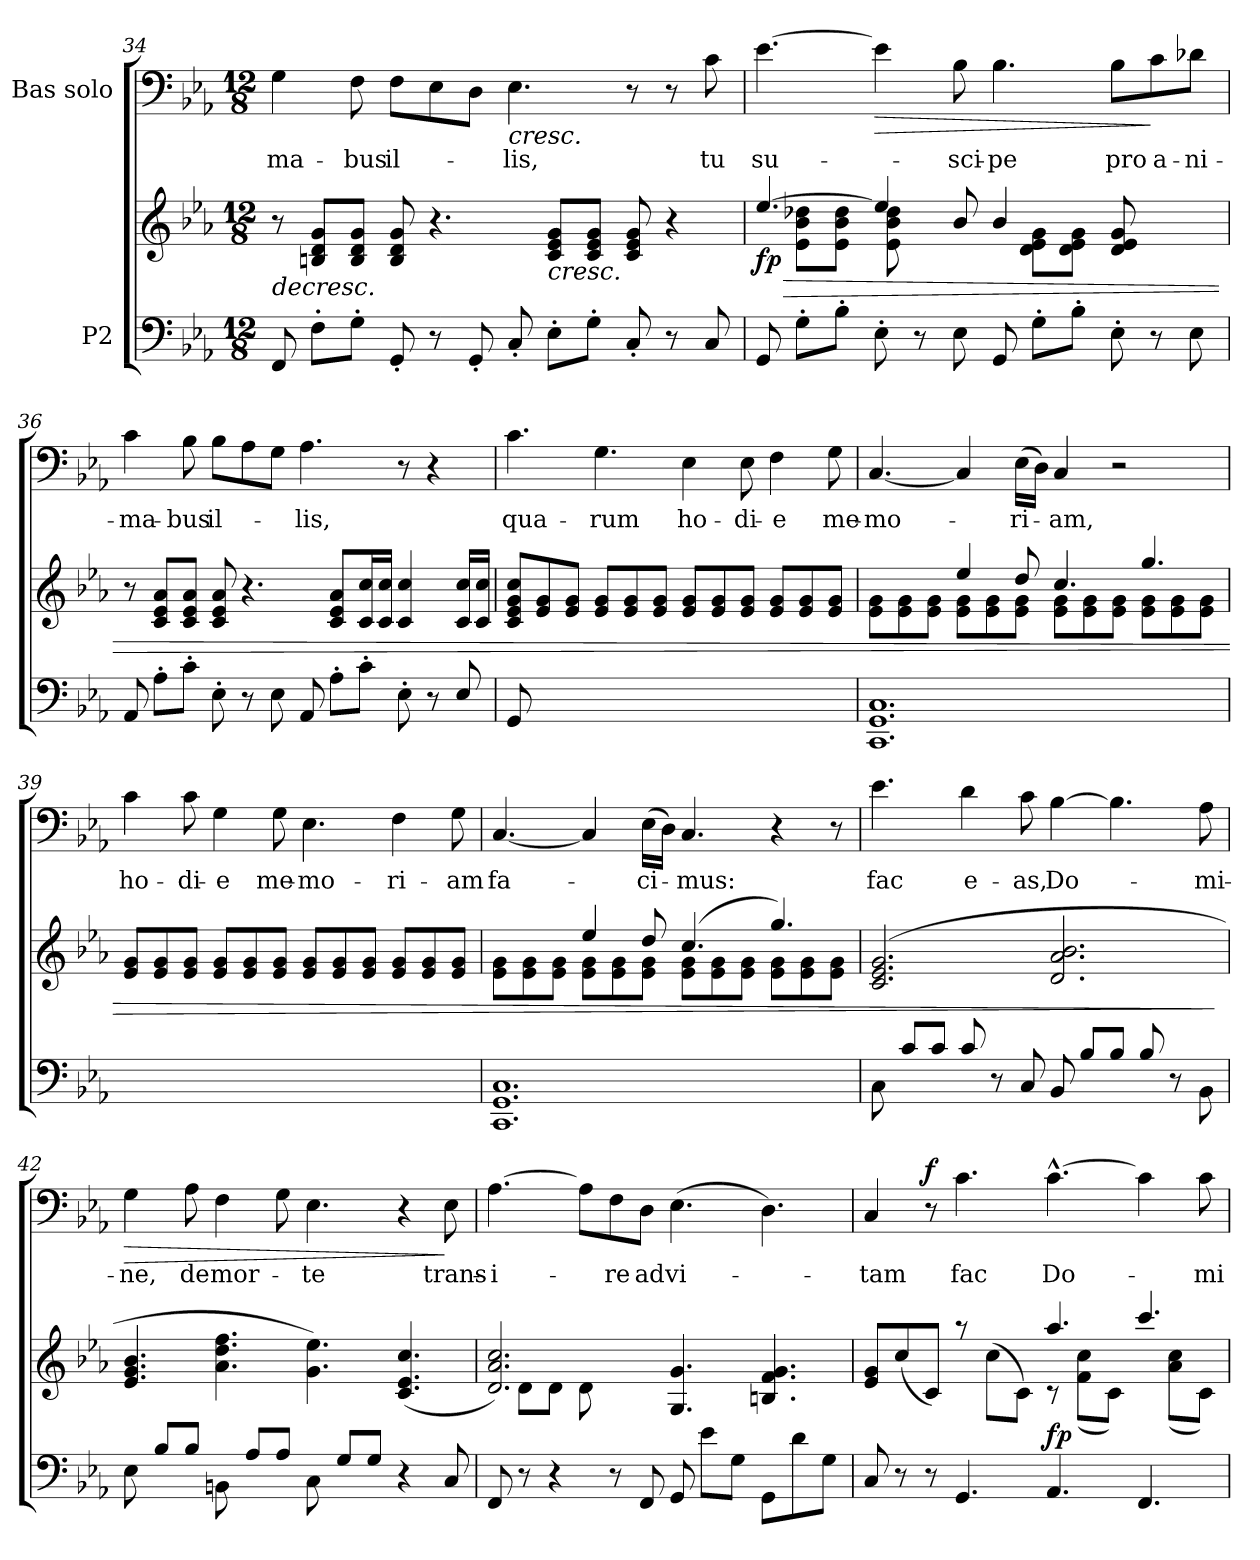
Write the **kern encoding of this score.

**kern	**kern	**dynam	**kern	**text	**dynam
*part2	*part2	*part2	*part1	*part1	*part1
*staff3	*staff2	*staff2/3	*staff1	*staff1	*staff1
*I"P2	*	*	*I"Bas solo	*	*
*clefF4	*clefG2	*	*clefF4	*	*
*k[b-e-a-]	*k[b-e-a-]	*	*k[b-e-a-]	*	*
*E-:	*E-:	*	*E-:	*	*
*M12/8	*M12/8	*	*M12/8	*	*
=34	=34	=34	=34	=34	=34
!	!	!LO:HP:b	!	!LO:LY:b	!
8FF/	8r	>	4G\	-ma-	.
8F'\L	8Bn/ 8d/ 8g/L	.	.	.	.
!	!	!	!	!LO:LY:b	!
8G'\J	8B/ 8d/ 8g/J	.	8F\	-bus	.
!	!	!	!	!LO:LY:b	!
8GG'/	8B/ 8d/ 8g/	.	8F\L	il-	.
8r	4.r	.	8E-\	.	.
8GG'/	.	.	8D\J	.	.
!	!	!	!	!LO:LY:b	!LO:HP:b
8C'/	.	.	4.E-\	-lis,	<
!	!	!LO:HP:b	!	!	!
8E-'\L	8c/ 8e-/ 8g/L	<	.	.	.
8G'\J	8c/ 8e-/ 8g/J	.	.	.	.
8C'/	8c/ 8e-/ 8g/	.	8r	.	.
8r	4r	]	8r	.	.
!	!	!	!	!LO:LY:b	!LO:DY:a
!	!	!	!	!	!LO:DY:n=1:a
8C/	.	.	8c\	tu	p f
.	.	.	.	.	[
=35	=35	=35	=35	=35	=35
!	!	!LO:HP:b	!	!LO:LY:b	!
*	*^	*	*	*	*
!	!	!	!LO:DY:n=1:b	!	!	!
!	!	!	!LO:DY:n=2:b	!	!	!
8GG/	[4.ee-/	8ryy	> f p	[4.e-\	su-	.
8G'\L	.	8e-\ 8b-\ 8dd-X\L	.	.	.	.
8B-'\J	.	8e-\ 8b-\ 8dd-\J	.	.	.	.
!	!	!	!	!	!	!LO:HP:b
8E-'\	4ee-/]	8e-\ 8b-\ 8dd-\	.	4e-\]	.	>
8r	.	4.ryy	.	.	.	.
!	!	!	!	!	!LO:LY:b	!
8E-\	8b-/	.	[	8B-\	-sci-	.
!	!	!	!	!	!LO:LY:b	!
8GG/	4b-/	.	.	4.B-\	-pe	.
8G'\L	.	8d\ 8e-\ 8g\L	.	.	.	.
8B-'\J	8ryy	8d\ 8e-\ 8g\J	.	.	.	.
!	!	!	!	!	!LO:LY:b	!
8E-'\	8d/ 8e-/ 8g/	4.ryy	.	8B-\L	pro	.
!	!	!	!	!	!LO:LY:b	!
8r	4ryy	.	.	8c\	a-	]
!	!	!	!	!	!LO:LY:b	!
8E-\	.	.	.	8d-X\J	-ni-	.
*	*v	*v	*	*	*	*
=36	=36	=36	=36	=36	=36
!	!	!	!	!LO:LY:b	!
8AA-/	8r	.	4c\	-ma-	.
8A-'\L	8c/ 8e-/ 8a-/L	.	.	.	.
!	!	!	!	!LO:LY:b	!
8c'\J	8c/ 8e-/ 8a-/J	.	8B-\	-bus	.
!	!	!	!	!LO:LY:b	!
8E-'\	8c/ 8e-/ 8a-/	.	8B-\L	il-	.
8r	4.r	.	8A-\	.	.
8E-\	.	.	8G\J	.	.
!	!	!	!	!LO:LY:b	!
8AA-/	.	.	4.A-\	-lis,	.
8A-'\L	8c/ 8e-/ 8a-/L	.	.	.	.
8c'\J	16c/ 16cc/L	.	.	.	.
.	16c/ 16cc/JJ	.	.	.	.
8E-'\	4c/ 4cc/	.	8r	.	.
8r	.	.	4r	.	.
8E-/	16c/ 16cc/LL	.	.	.	.
.	16c/ 16cc/JJ	.	.	.	.
=37	=37	=37	=37	=37	=37
!	!	!	!	!LO:LY:b	!
8GG/	8c/ 8e-/ 8g/ 8cc/L	.	4.c\	qua-	.
1ryy	8e-/ 8g/	.	.	.	.
.	8e-/ 8g/J	.	.	.	.
!	!	!	!	!LO:LY:b	!
.	8e-/ 8g/L	.	4.G\	-rum	.
.	8e-/ 8g/	.	.	.	.
.	8e-/ 8g/J	.	.	.	.
!	!	!	!	!LO:LY:b	!
.	8e-/ 8g/L	.	4E-\	ho-	.
.	8e-/ 8g/	.	.	.	.
!	!	!	!	!LO:LY:b	!
.	8e-/ 8g/J	.	8E-\	-di-	.
!	!	!	!	!LO:LY:b	!
4.ryy	8e-/ 8g/L	.	4F\	-e	.
.	8e-/ 8g/	.	.	.	.
!	!	!	!	!LO:LY:b	!
.	8e-/ 8g/J	.	8G\	me-	.
=38	=38	=38	=38	=38	=38
*	*^	*	*	*	*
!	!	!	!	!	!LO:LY:b	!
1.CC 1.GG 1.C	4.ryy	8e-\ 8g\L	.	[4.C/	-mo-	.
.	.	8e-\ 8g\	.	.	.	.
.	.	8e-\ 8g\J	.	.	.	.
.	4ee-/	8e-\ 8g\L	.	4C/]	.	.
.	.	8e-\ 8g\	.	.	.	.
!	!	!	!	!	!LO:LY:b	!
.	8dd/	8e-\ 8g\J	.	(>16E-\LL	-ri-	.
.	.	.	.	16D\JJ)	.	.
!	!	!	!	!	!LO:LY:b	!
.	4.cc/	8e-\ 8g\L	.	4C/	-am,	.
.	.	8e-\ 8g\	.	.	.	.
.	.	8e-\ 8g\J	.	2r	.	.
.	4.gg/	8e-\ 8g\L	.	.	.	.
.	.	8e-\ 8g\	.	.	.	.
.	.	8e-\ 8g\J	.	.	.	.
=39	=39	=39	=39	=39	=39	=39
!	!	!	!	!	!LO:LY:b	!
*	*v	*v	*	*	*	*
1.ryy	8e-/ 8g/L	.	4c\	ho-	.
.	8e-/ 8g/	.	.	.	.
!	!	!	!	!LO:LY:b	!
.	8e-/ 8g/J	.	8c\	-di-	.
!	!	!	!	!LO:LY:b	!
.	8e-/ 8g/L	.	4G\	-e	.
.	8e-/ 8g/	.	.	.	.
!	!	!	!	!LO:LY:b	!
.	8e-/ 8g/J	.	8G\	me-	.
!	!	!	!	!LO:LY:b	!
.	8e-/ 8g/L	.	4.E-\	-mo-	.
.	8e-/ 8g/	.	.	.	.
.	8e-/ 8g/J	.	.	.	.
!	!	!	!	!LO:LY:b	!
.	8e-/ 8g/L	.	4F\	-ri-	.
.	8e-/ 8g/	.	.	.	.
!	!	!	!	!LO:LY:b	!
.	8e-/ 8g/J	.	8G\	-am	.
=40	=40	=40	=40	=40	=40
*	*^	*	*	*	*
!	!	!	!	!	!LO:LY:b	!
1.CC 1.GG 1.C	4.ryy	8e-\ 8g\L	.	[4.C/	fa-	.
.	.	8e-\ 8g\	.	.	.	.
.	.	8e-\ 8g\J	.	.	.	.
.	4ee-/	8e-\ 8g\L	.	4C/]	.	.
.	.	8e-\ 8g\	.	.	.	.
!	!	!	!	!	!LO:LY:b	!
.	8dd/	8e-\ 8g\J	.	(>16E-\LL	-ci-	.
.	.	.	.	16D\JJ)	.	.
!	!	!	!	!	!LO:LY:b	!
.	(>4.cc/	8e-\ 8g\L	.	4.C/	-mus:	.
.	.	8e-\ 8g\	.	.	.	.
.	.	8e-\ 8g\J	.	.	.	.
.	4.gg/)	8e-\ 8g\L	.	4r	.	.
.	.	8e-\ 8g\	.	.	.	.
.	.	8e-\ 8g\J	.	8r	.	.
=41	=41	=41	=41	=41	=41	=41
!	!	!	!	!	!LO:LY:b	!
*	*v	*v	*	*	*	*
8C\	(>2.c/ 2.e-/ 2.g/	.	4.e-\	fac	.
8c/L	.	.	.	.	.
8c/J	.	.	.	.	.
!	!	!	!	!LO:LY:b	!
8c/	.	.	4d\	e-	.
8r	.	.	.	.	.
!	!	!	!	!LO:LY:b	!
8C/	.	.	8c\	-as,	.
!	!	!	!	!LO:LY:b	!
8BB-/	2.d/ 2.a-/ 2.b-/	.	[4B-\	Do-	.
8B-/L	.	.	.	.	.
8B-/J	.	.	4.B-\]	.	.
8B-/	.	.	.	.	.
8r	.	.	.	.	.
!	!	!	!	!LO:LY:b	!
8BB-\	.	.	8A-\	-mi-	.
.	.	]	.	.	.
=42	=42	=42	=42	=42	=42
!	!	!	!	!LO:LY:b	!LO:HP:b
8E-\	4.e-/ 4.g/ 4.b-/	.	4G\	-ne,	>
8B-/L	.	.	.	.	.
!	!	!	!	!LO:LY:b	!
8B-/J	.	.	8A-\	de	.
!	!	!	!	!LO:LY:b	!
8BBn\	4.a-\ 4.dd\ 4.ff\	.	4F\	mor-	.
8A-/L	.	.	.	.	.
8A-/J	.	.	8G\	.	.
!	!	!	!	!LO:LY:b	!
8C\	4.g\ 4.ee-\)	.	4.E-\	-te	.
8G/L	.	.	.	.	.
8G/J	.	.	.	.	.
4r	(<4.c/ 4.e-/ 4.cc/	.	4r	.	.
!	!	!	!	!LO:LY:b	!
8C/	.	.	8E-\	trans-	]
=43	=43	=43	=43	=43	=43
*	*^	*	*	*	*
!	!	!	!	!	!LO:LY:b	!
8FF/	2.d/ 2.a-/ 2.cc/)	8ryy	.	[4.A-\	-i-	.
8r	.	8d\L	.	.	.	.
4r	.	8d\J	.	.	.	.
.	.	8d\	.	8A-\L]	.	.
!	!	!	!	!	!LO:LY:b	!
8r	.	1ryy	.	8F\	-re	.
!	!	!	!	!	!LO:LY:b	!
8FF/	.	.	.	8D\J	ad	.
!	!	!	!	!	!LO:LY:b	!
8GG/	4.G/ 4.g/	.	.	(>4.E-\	vi-	.
8e-\L	.	.	.	.	.	.
8G\J	.	.	.	.	.	.
8GG\L	4.Bn/ 4.f/ 4.g/	.	.	4.D\)	.	.
8d\	.	.	.	.	.	.
8G\J	.	.	.	.	.	.
=44	=44	=44	=44	=44	=44	=44
!	!	!	!	!	!LO:LY:b	!
8C/	8e-/ 8g/L	2ryy	.	4C/	-tam	.
8r	(<8cc/	.	.	.	.	.
!	!	!	!	!	!	!LO:DY:b
8r	8c/J)	.	.	8r	.	f
!	!	!	!	!	!LO:LY:b	!
4.GG/	8raa	.	.	4.c\	fac	.
.	4ryy	(<8cc\L	.	.	.	.
.	.	8c\J)	.	.	.	.
!	!	!	!LO:DY:b	!	!LO:LY:b	!
!	!	!	!LO:DY:n=1:b	!	!	!
4.AA-/	4.aa-/	8rc	f p	[4.c^^\	Do-	.
.	.	(<8f\ 8cc\L	.	.	.	.
.	.	8c\J)	.	.	.	.
4.FF/	4.ccc/	8ryy	.	4c\]	.	.
.	.	(<8a-\ 8cc\L	.	.	.	.
!	!	!	!	!	!LO:LY:b	!
.	.	8c\J)	.	8c\	-mi-	.
*	*v	*v	*	*	*	*
=	=	=	=	=	=
*-	*-	*-	*-	*-	*-
